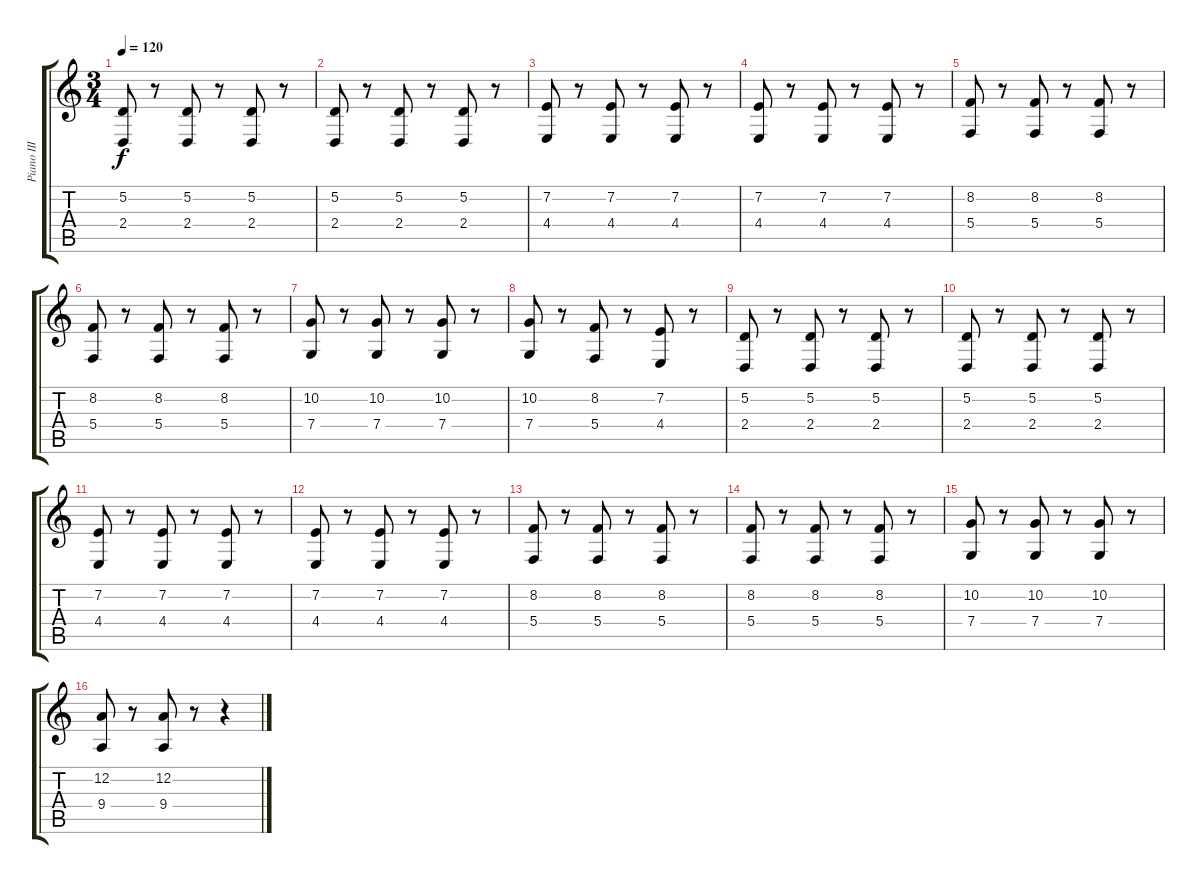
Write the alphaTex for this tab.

\track ("Piano III" "Piano III") {instrument acousticgrandpiano}
\staff {score tabs}
\tuning (D4 A3 F3 C3 G2 D2) {hide}
\ts (3 4)
\tempo 120
\clef g2
\ks c
(5.2 2.4).8{dy f} r.8 (5.2 2.4).8 r.8 (5.2 2.4).8 r.8 |
(5.2 2.4).8 r.8 (5.2 2.4).8 r.8 (5.2 2.4).8 r.8 |
(7.2 4.4).8 r.8 (7.2 4.4).8 r.8 (7.2 4.4).8 r.8 |
(7.2 4.4).8 r.8 (7.2 4.4).8 r.8 (7.2 4.4).8 r.8 |
(8.2 5.4).8 r.8 (8.2 5.4).8 r.8 (8.2 5.4).8 r.8 |
(8.2 5.4).8 r.8 (8.2 5.4).8 r.8 (8.2 5.4).8 r.8 |
(10.2 7.4).8 r.8 (10.2 7.4).8 r.8 (10.2 7.4).8 r.8 |
(10.2 7.4).8 r.8 (8.2 5.4).8 r.8 (7.2 4.4).8 r.8 |
(5.2 2.4).8 r.8 (5.2 2.4).8 r.8 (5.2 2.4).8 r.8 |
(5.2 2.4).8 r.8 (5.2 2.4).8 r.8 (5.2 2.4).8 r.8 |
(7.2 4.4).8 r.8 (7.2 4.4).8 r.8 (7.2 4.4).8 r.8 |
(7.2 4.4).8 r.8 (7.2 4.4).8 r.8 (7.2 4.4).8 r.8 |
(8.2 5.4).8 r.8 (8.2 5.4).8 r.8 (8.2 5.4).8 r.8 |
(8.2 5.4).8 r.8 (8.2 5.4).8 r.8 (8.2 5.4).8 r.8 |
(10.2 7.4).8 r.8 (10.2 7.4).8 r.8 (10.2 7.4).8 r.8 |
(12.2 9.4).8 r.8 (12.2 9.4).8 r.8 r.4
